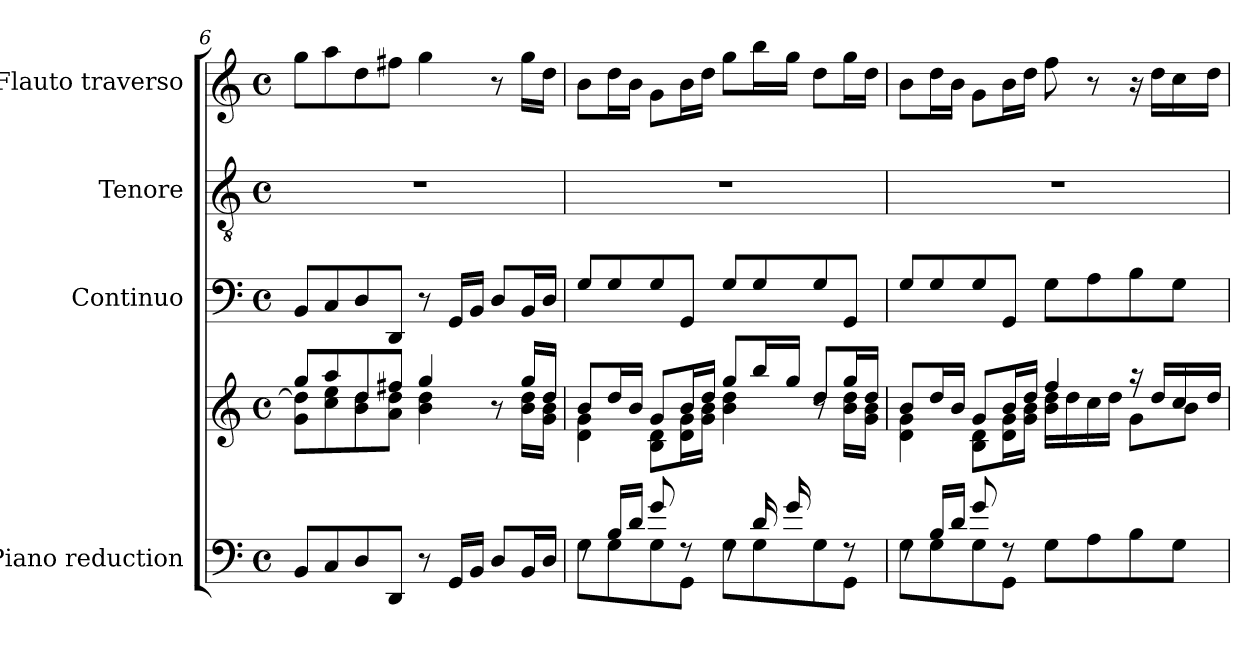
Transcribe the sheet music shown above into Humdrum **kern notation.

**kern	**kern	**kern	**kern	**kern
*part4	*part4	*part3	*part2	*part1
*staff5	*staff4	*staff3	*staff2	*staff1
*I"Piano reduction	*	*I"Continuo	*I"Tenore	*I"Flauto traverso
*I'Pno	*	*	*	*I'Fl
*clefF4	*clefG2	*clefF4	*clefGv2	*clefG2
*k[]	*k[]	*k[]	*k[]	*k[]
*M4/4	*M4/4	*M4/4	*M4/4	*M4/4
*met(c)	*met(c)	*met(c)	*met(c)	*met(c)
=6	=6	=6	=6	=6
*	*^	*	*	*
8BB/L	8gg/L	8g\ 8dd\]L	8BB/L	1r	8gg\L
8C/	8aa/	8cc\ 8ee\	8C/	.	8aa\
8D/	8dd/	8b\ 8dd\	8D/	.	8dd\
8DD/J	8ff#X/J	8a\ 8dd\J	8DD/J	.	8ff#X\J
8r	4gg/	4b\ 4dd\	8r	.	4gg\
16GG/LL	.	.	16GG/LL	.	.
16BB/JJ	.	.	16BB/JJ	.	.
8D/L	8r	8ryy	8D/L	.	8r
16BB/L	16gg/LL	16b\ 16dd\LL	16BB/L	.	16gg\LL
16D/JJ	16dd/JJ	16g\ 16b\JJ	16D/JJ	.	16dd\JJ
=7	=7	=7	=7	=7	=7
*^	*	*^	*	*	*
8rF	8G\L	8b/L	4d\ 4g\	2.ryy	8G/L	1r	8b\L
16B/LL	8G\	16dd/L	.	.	8G/	.	16dd\L
16d/JJ	.	16b/JJ	.	.	.	.	16b\JJ
8g/	8G\	8g/L	8B\ 8d\L	.	8G/	.	8g\L
8rF	8GG\J	16b/L	16d\ 16g\L	.	8GG/J	.	16b\L
.	.	16dd/JJ	16g\ 16b\JJ	.	.	.	16dd\JJ
8rF	8G\L	8gg/L	4b\ 4dd\	.	8G/L	.	8gg\L
16d/LL	8G\	16bb/L	.	.	8G/	.	16bb\L
16g/J	.	16gg/JJ	.	.	.	.	16gg\JJ
8ryy	8G\	8dd/L	8r	8b\J	8G/	.	8dd\L
8rF	8GG\J	16gg/L	16b\ 16dd\LL	8ryy	8GG/J	.	16gg\L
.	.	16dd/JJ	16g\ 16b\JJ	.	.	.	16dd\JJ
*	*	*	*v	*v	*	*	*
=8	=8	=8	=8	=8	=8	=8
8rF	8G\L	8b/L	4d\ 4g\	8G/L	1r	8b\L
16B/LL	8G\	16dd/L	.	8G/	.	16dd\L
16d/JJ	.	16b/JJ	.	.	.	16b\JJ
8g/	8G\	8g/L	8B\ 8d\L	8G/	.	8g\L
8rF	8GG\J	16b/L	16d\ 16g\L	8GG/J	.	16b\L
.	.	16dd/JJ	16g\ 16b\JJ	.	.	16dd\JJ
2ryy	8G\L	4ff/	16b\ 16dd\LL	8G\L	.	8ff\
.	.	.	16dd\	.	.	.
.	8A\	.	16cc\	8A\	.	8r
.	.	.	16dd\JJ	.	.	.
.	8B\	16r	8g\L	8B\	.	16r
.	.	16dd/LL	.	.	.	16dd\LL
.	8G\J	16cc/	8b\J	8G\J	.	16cc\
.	.	16dd/JJ	.	.	.	16dd\JJ
*v	*v	*	*	*	*	*
*	*v	*v	*	*	*
=	=	=	=	=
*-	*-	*-	*-	*-
